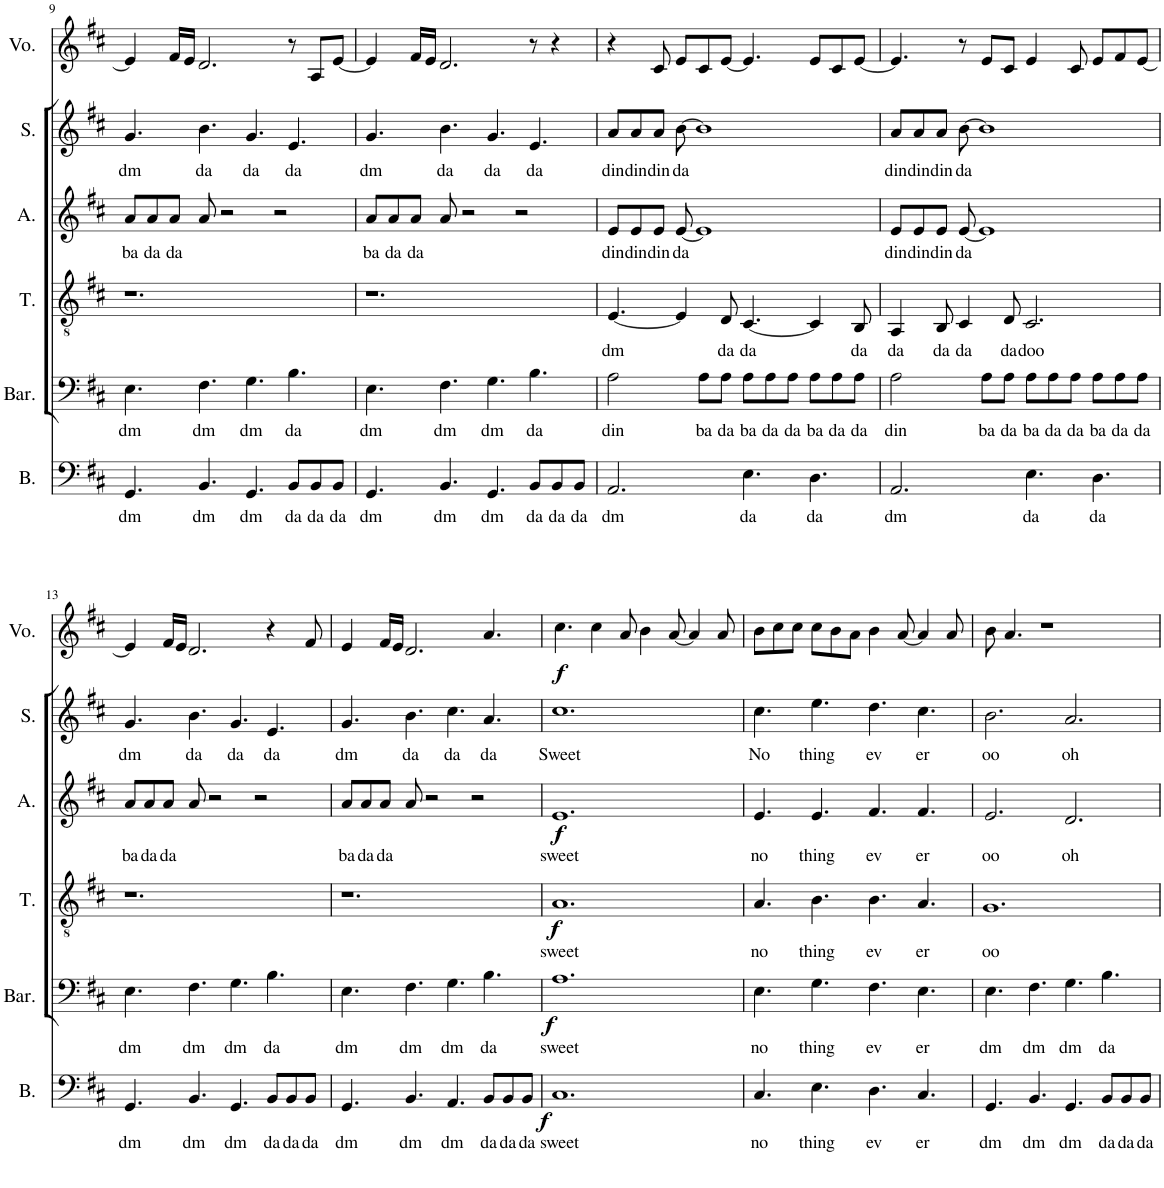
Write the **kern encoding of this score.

**kern	**text	**dynam	**kern	**text	**dynam	**kern	**text	**dynam	**kern	**text	**dynam	**kern	**text	**kern	**dynam
*part6	*part6	*part6	*part5	*part5	*part5	*part4	*part4	*part4	*part3	*part3	*part3	*part2	*part2	*part1	*part1
*staff6	*staff6	*staff6	*staff5	*staff5	*staff5	*staff4	*staff4	*staff4	*staff3	*staff3	*staff3	*staff2	*staff2	*staff1	*staff1
*I"Bass	*	*	*I"Baritone	*	*	*I"Tenor	*	*	*I"Alto	*	*	*I"Soprano	*	*I"Voice	*
*I'B.	*	*	*I'Bar.	*	*	*I'T.	*	*	*I'A.	*	*	*I'S.	*	*I'Vo.	*
!!LO:PB:g=z
*clefF4	*	*	*clefF4	*	*	*clefGv2	*	*	*clefG2	*	*	*clefG2	*	*clefG2	*
*	*	*	*	*	*	*	*	*	*	*	*	*	*	*Trd1c2	*
*k[f#c#]	*	*	*k[f#c#]	*	*	*k[f#c#]	*	*	*k[f#c#]	*	*	*k[f#c#]	*	*k[f#c#]	*
*M12/8	*	*	*M12/8	*	*	*M12/8	*	*	*M12/8	*	*	*M12/8	*	*M12/8	*
=9	=9	=9	=9	=9	=9	=9	=9	=9	=9	=9	=9	=9	=9	=9	=9
!	!LO:LY:b	!	!	!LO:LY:b	!	!	!	!	!	!LO:LY:b	!	!	!LO:LY:b	!	!
4.GG/	dm	.	4.E\	dm	.	1.r	.	.	8a/L	ba	.	4.g/	dm	4e/]	.
!	!	!	!	!	!	!	!	!	!	!LO:LY:b	!	!	!	!	!
.	.	.	.	.	.	.	.	.	8a/	da	.	.	.	.	.
!	!	!	!	!	!	!	!	!	!	!LO:LY:b	!	!	!	!	!
.	.	.	.	.	.	.	.	.	8a/J	da	.	.	.	16f#/LL	.
.	.	.	.	.	.	.	.	.	.	.	.	.	.	16e/JJ	.
!	!LO:LY:b	!	!	!LO:LY:b	!	!	!	!	!	!	!	!	!LO:LY:b	!	!
4.BB/	dm	.	4.F#\	dm	.	.	.	.	8a/	.	.	4.b\	da	2.d/	.
.	.	.	.	.	.	.	.	.	2r	.	.	.	.	.	.
!	!LO:LY:b	!	!	!LO:LY:b	!	!	!	!	!	!	!	!	!LO:LY:b	!	!
4.GG/	dm	.	4.G\	dm	.	.	.	.	.	.	.	4.g/	da	.	.
.	.	.	.	.	.	.	.	.	2r	.	.	.	.	.	.
!	!LO:LY:b	!	!	!LO:LY:b	!	!	!	!	!	!	!	!	!LO:LY:b	!	!
8BB/L	da	.	4.B\	da	.	.	.	.	.	.	.	4.e/	da	8r	.
!	!LO:LY:b	!	!	!	!	!	!	!	!	!	!	!	!	!	!
8BB/	da	.	.	.	.	.	.	.	.	.	.	.	.	8A/L	.
!	!LO:LY:b	!	!	!	!	!	!	!	!	!	!	!	!	!	!
8BB/J	da	.	.	.	.	.	.	.	.	.	.	.	.	[8e/J	.
=10	=10	=10	=10	=10	=10	=10	=10	=10	=10	=10	=10	=10	=10	=10	=10
!	!LO:LY:b	!	!	!LO:LY:b	!	!	!	!	!	!LO:LY:b	!	!	!LO:LY:b	!	!
4.GG/	dm	.	4.E\	dm	.	1.r	.	.	8a/L	ba	.	4.g/	dm	4e/]	.
!	!	!	!	!	!	!	!	!	!	!LO:LY:b	!	!	!	!	!
.	.	.	.	.	.	.	.	.	8a/	da	.	.	.	.	.
!	!	!	!	!	!	!	!	!	!	!LO:LY:b	!	!	!	!	!
.	.	.	.	.	.	.	.	.	8a/J	da	.	.	.	16f#/LL	.
.	.	.	.	.	.	.	.	.	.	.	.	.	.	16e/JJ	.
!	!LO:LY:b	!	!	!LO:LY:b	!	!	!	!	!	!	!	!	!LO:LY:b	!	!
4.BB/	dm	.	4.F#\	dm	.	.	.	.	8a/	.	.	4.b\	da	2.d/	.
.	.	.	.	.	.	.	.	.	2r	.	.	.	.	.	.
!	!LO:LY:b	!	!	!LO:LY:b	!	!	!	!	!	!	!	!	!LO:LY:b	!	!
4.GG/	dm	.	4.G\	dm	.	.	.	.	.	.	.	4.g/	da	.	.
.	.	.	.	.	.	.	.	.	2r	.	.	.	.	.	.
!	!LO:LY:b	!	!	!LO:LY:b	!	!	!	!	!	!	!	!	!LO:LY:b	!	!
8BB/L	da	.	4.B\	da	.	.	.	.	.	.	.	4.e/	da	8r	.
!	!LO:LY:b	!	!	!	!	!	!	!	!	!	!	!	!	!	!
8BB/	da	.	.	.	.	.	.	.	.	.	.	.	.	4r	.
!	!LO:LY:b	!	!	!	!	!	!	!	!	!	!	!	!	!	!
8BB/J	da	.	.	.	.	.	.	.	.	.	.	.	.	.	.
=11	=11	=11	=11	=11	=11	=11	=11	=11	=11	=11	=11	=11	=11	=11	=11
!	!LO:LY:b	!	!	!LO:LY:b	!	!	!LO:LY:b	!	!	!LO:LY:b	!	!	!LO:LY:b	!	!
2.AA/	dm	.	2A\	din	.	[4.E/	dm	.	8e/L	din	.	8a/L	din	4r	.
!	!	!	!	!	!	!	!	!	!	!LO:LY:b	!	!	!LO:LY:b	!	!
.	.	.	.	.	.	.	.	.	8e/	din	.	8a/	din	.	.
!	!	!	!	!	!	!	!	!	!	!LO:LY:b	!	!	!LO:LY:b	!	!
.	.	.	.	.	.	.	.	.	8e/J	din	.	8a/J	din	8c#/	.
!	!	!	!	!	!	!	!	!	!	!LO:LY:b	!	!	!LO:LY:b	!	!
.	.	.	.	.	.	4E/]	.	.	[8e/	da	.	[8b\	da	8e/L	.
!	!	!	!	!LO:LY:b	!	!	!	!	!	!	!	!	!	!	!
.	.	.	8A\L	ba	.	.	.	.	1e]	.	.	1b]	.	8c#/	.
!	!	!	!	!LO:LY:b	!	!	!LO:LY:b	!	!	!	!	!	!	!	!
.	.	.	8A\J	da	.	8D/	da	.	.	.	.	.	.	[8e/J	.
!	!LO:LY:b	!	!	!LO:LY:b	!	!	!LO:LY:b	!	!	!	!	!	!	!	!
4.E\	da	.	8A\L	ba	.	[4.C#/	da	.	.	.	.	.	.	4.e/]	.
!	!	!	!	!LO:LY:b	!	!	!	!	!	!	!	!	!	!	!
.	.	.	8A\	da	.	.	.	.	.	.	.	.	.	.	.
!	!	!	!	!LO:LY:b	!	!	!	!	!	!	!	!	!	!	!
.	.	.	8A\J	da	.	.	.	.	.	.	.	.	.	.	.
!	!LO:LY:b	!	!	!LO:LY:b	!	!	!	!	!	!	!	!	!	!	!
4.D\	da	.	8A\L	ba	.	4C#/]	.	.	.	.	.	.	.	8e/L	.
!	!	!	!	!LO:LY:b	!	!	!	!	!	!	!	!	!	!	!
.	.	.	8A\	da	.	.	.	.	.	.	.	.	.	8c#/	.
!	!	!	!	!LO:LY:b	!	!	!LO:LY:b	!	!	!	!	!	!	!	!
.	.	.	8A\J	da	.	8BB/	da	.	.	.	.	.	.	[8e/J	.
=12	=12	=12	=12	=12	=12	=12	=12	=12	=12	=12	=12	=12	=12	=12	=12
!	!LO:LY:b	!	!	!LO:LY:b	!	!	!LO:LY:b	!	!	!LO:LY:b	!	!	!LO:LY:b	!	!
2.AA/	dm	.	2A\	din	.	4AA/	da	.	8e/L	din	.	8a/L	din	4.e/]	.
!	!	!	!	!	!	!	!	!	!	!LO:LY:b	!	!	!LO:LY:b	!	!
.	.	.	.	.	.	.	.	.	8e/	din	.	8a/	din	.	.
!	!	!	!	!	!	!	!LO:LY:b	!	!	!LO:LY:b	!	!	!LO:LY:b	!	!
.	.	.	.	.	.	8BB/	da	.	8e/J	din	.	8a/J	din	.	.
!	!	!	!	!	!	!	!LO:LY:b	!	!	!LO:LY:b	!	!	!LO:LY:b	!	!
.	.	.	.	.	.	4C#/	da	.	[8e/	da	.	[8b\	da	8r	.
!	!	!	!	!LO:LY:b	!	!	!	!	!	!	!	!	!	!	!
.	.	.	8A\L	ba	.	.	.	.	1e]	.	.	1b]	.	8e/L	.
!	!	!	!	!LO:LY:b	!	!	!LO:LY:b	!	!	!	!	!	!	!	!
.	.	.	8A\J	da	.	8D/	da	.	.	.	.	.	.	8c#/J	.
!	!LO:LY:b	!	!	!LO:LY:b	!	!	!LO:LY:b	!	!	!	!	!	!	!	!
4.E\	da	.	8A\L	ba	.	2.C#/	doo	.	.	.	.	.	.	4e/	.
!	!	!	!	!LO:LY:b	!	!	!	!	!	!	!	!	!	!	!
.	.	.	8A\	da	.	.	.	.	.	.	.	.	.	.	.
!	!	!	!	!LO:LY:b	!	!	!	!	!	!	!	!	!	!	!
.	.	.	8A\J	da	.	.	.	.	.	.	.	.	.	8c#/	.
!	!LO:LY:b	!	!	!LO:LY:b	!	!	!	!	!	!	!	!	!	!	!
4.D\	da	.	8A\L	ba	.	.	.	.	.	.	.	.	.	8e/L	.
!	!	!	!	!LO:LY:b	!	!	!	!	!	!	!	!	!	!	!
.	.	.	8A\	da	.	.	.	.	.	.	.	.	.	8f#/	.
!	!	!	!	!LO:LY:b	!	!	!	!	!	!	!	!	!	!	!
.	.	.	8A\J	da	.	.	.	.	.	.	.	.	.	[8e/J	.
!!LO:LB:g=z
=13	=13	=13	=13	=13	=13	=13	=13	=13	=13	=13	=13	=13	=13	=13	=13
!	!LO:LY:b	!	!	!LO:LY:b	!	!	!	!	!	!LO:LY:b	!	!	!LO:LY:b	!	!
4.GG/	dm	.	4.E\	dm	.	1.r	.	.	8a/L	ba	.	4.g/	dm	4e/]	.
!	!	!	!	!	!	!	!	!	!	!LO:LY:b	!	!	!	!	!
.	.	.	.	.	.	.	.	.	8a/	da	.	.	.	.	.
!	!	!	!	!	!	!	!	!	!	!LO:LY:b	!	!	!	!	!
.	.	.	.	.	.	.	.	.	8a/J	da	.	.	.	16f#/LL	.
.	.	.	.	.	.	.	.	.	.	.	.	.	.	16e/JJ	.
!	!LO:LY:b	!	!	!LO:LY:b	!	!	!	!	!	!	!	!	!LO:LY:b	!	!
4.BB/	dm	.	4.F#\	dm	.	.	.	.	8a/	.	.	4.b\	da	2.d/	.
.	.	.	.	.	.	.	.	.	2r	.	.	.	.	.	.
!	!LO:LY:b	!	!	!LO:LY:b	!	!	!	!	!	!	!	!	!LO:LY:b	!	!
4.GG/	dm	.	4.G\	dm	.	.	.	.	.	.	.	4.g/	da	.	.
.	.	.	.	.	.	.	.	.	2r	.	.	.	.	.	.
!	!LO:LY:b	!	!	!LO:LY:b	!	!	!	!	!	!	!	!	!LO:LY:b	!	!
8BB/L	da	.	4.B\	da	.	.	.	.	.	.	.	4.e/	da	4r	.
!	!LO:LY:b	!	!	!	!	!	!	!	!	!	!	!	!	!	!
8BB/	da	.	.	.	.	.	.	.	.	.	.	.	.	.	.
!	!LO:LY:b	!	!	!	!	!	!	!	!	!	!	!	!	!	!
8BB/J	da	.	.	.	.	.	.	.	.	.	.	.	.	8f#/	.
=14	=14	=14	=14	=14	=14	=14	=14	=14	=14	=14	=14	=14	=14	=14	=14
!	!LO:LY:b	!	!	!LO:LY:b	!	!	!	!	!	!LO:LY:b	!	!	!LO:LY:b	!	!
4.GG/	dm	.	4.E\	dm	.	1.r	.	.	8a/L	ba	.	4.g/	dm	4e/	.
!	!	!	!	!	!	!	!	!	!	!LO:LY:b	!	!	!	!	!
.	.	.	.	.	.	.	.	.	8a/	da	.	.	.	.	.
!	!	!	!	!	!	!	!	!	!	!LO:LY:b	!	!	!	!	!
.	.	.	.	.	.	.	.	.	8a/J	da	.	.	.	16f#/LL	.
.	.	.	.	.	.	.	.	.	.	.	.	.	.	16e/JJ	.
!	!LO:LY:b	!	!	!LO:LY:b	!	!	!	!	!	!	!	!	!LO:LY:b	!	!
4.BB/	dm	.	4.F#\	dm	.	.	.	.	8a/	.	.	4.b\	da	2.d/	.
.	.	.	.	.	.	.	.	.	2r	.	.	.	.	.	.
!	!LO:LY:b	!	!	!LO:LY:b	!	!	!	!	!	!	!	!	!LO:LY:b	!	!
4.AA/	dm	.	4.G\	dm	.	.	.	.	.	.	.	4.cc#\	da	.	.
.	.	.	.	.	.	.	.	.	2r	.	.	.	.	.	.
!	!LO:LY:b	!	!	!LO:LY:b	!	!	!	!	!	!	!	!	!LO:LY:b	!	!
8BB/L	da	.	4.B\	da	.	.	.	.	.	.	.	4.a/	da	4.a/	.
!	!LO:LY:b	!	!	!	!	!	!	!	!	!	!	!	!	!	!
8BB/	da	.	.	.	.	.	.	.	.	.	.	.	.	.	.
!	!LO:LY:b	!	!	!	!	!	!	!	!	!	!	!	!	!	!
8BB/J	da	.	.	.	.	.	.	.	.	.	.	.	.	.	.
=15	=15	=15	=15	=15	=15	=15	=15	=15	=15	=15	=15	=15	=15	=15	=15
!	!LO:LY:b	!LO:DY:b	!	!LO:LY:b	!LO:DY:b	!	!LO:LY:b	!LO:DY:b	!	!LO:LY:b	!LO:DY:b	!	!LO:LY:b	!	!LO:DY:b
1.C#	sweet	f	1.A	sweet	f	1.A	sweet	f	1.e	sweet	f	1.cc#	Sweet	4.cc#\	f
.	.	.	.	.	.	.	.	.	.	.	.	.	.	4cc#\	.
.	.	.	.	.	.	.	.	.	.	.	.	.	.	8a/	.
.	.	.	.	.	.	.	.	.	.	.	.	.	.	4b\	.
.	.	.	.	.	.	.	.	.	.	.	.	.	.	[8a/	.
.	.	.	.	.	.	.	.	.	.	.	.	.	.	4a/]	.
.	.	.	.	.	.	.	.	.	.	.	.	.	.	8a/	.
=16	=16	=16	=16	=16	=16	=16	=16	=16	=16	=16	=16	=16	=16	=16	=16
!	!LO:LY:b	!	!	!LO:LY:b	!	!	!LO:LY:b	!	!	!LO:LY:b	!	!	!LO:LY:b	!	!
4.C#/	no	.	4.E\	no	.	4.A/	no	.	4.e/	no	.	4.cc#\	No	8b\L	.
.	.	.	.	.	.	.	.	.	.	.	.	.	.	8cc#\	.
.	.	.	.	.	.	.	.	.	.	.	.	.	.	8cc#\J	.
!	!LO:LY:b	!	!	!LO:LY:b	!	!	!LO:LY:b	!	!	!LO:LY:b	!	!	!LO:LY:b	!	!
4.E\	thing	.	4.G\	thing	.	4.B\	thing	.	4.e/	thing	.	4.ee\	thing	8cc#\L	.
.	.	.	.	.	.	.	.	.	.	.	.	.	.	8b\	.
.	.	.	.	.	.	.	.	.	.	.	.	.	.	8a\J	.
!	!LO:LY:b	!	!	!LO:LY:b	!	!	!LO:LY:b	!	!	!LO:LY:b	!	!	!LO:LY:b	!	!
4.D\	ev	.	4.F#\	ev	.	4.B\	ev	.	4.f#/	ev	.	4.dd\	ev	4b\	.
.	.	.	.	.	.	.	.	.	.	.	.	.	.	[8a/	.
!	!LO:LY:b	!	!	!LO:LY:b	!	!	!LO:LY:b	!	!	!LO:LY:b	!	!	!LO:LY:b	!	!
4.C#/	er	.	4.E\	er	.	4.A/	er	.	4.f#/	er	.	4.cc#\	er	4a/]	.
.	.	.	.	.	.	.	.	.	.	.	.	.	.	8a/	.
=17	=17	=17	=17	=17	=17	=17	=17	=17	=17	=17	=17	=17	=17	=17	=17
!	!LO:LY:b	!	!	!LO:LY:b	!	!	!LO:LY:b	!	!	!LO:LY:b	!	!	!LO:LY:b	!	!
4.GG/	dm	.	4.E\	dm	.	1.G	oo	.	2.e/	oo	.	2.b\	oo	8b\	.
.	.	.	.	.	.	.	.	.	.	.	.	.	.	4.a/	.
!	!LO:LY:b	!	!	!LO:LY:b	!	!	!	!	!	!	!	!	!	!	!
4.BB/	dm	.	4.F#\	dm	.	.	.	.	.	.	.	.	.	.	.
.	.	.	.	.	.	.	.	.	.	.	.	.	.	1r	.
!	!LO:LY:b	!	!	!LO:LY:b	!	!	!	!	!	!LO:LY:b	!	!	!LO:LY:b	!	!
4.GG/	dm	.	4.G\	dm	.	.	.	.	2.d/	oh	.	2.a/	oh	.	.
!	!LO:LY:b	!	!	!LO:LY:b	!	!	!	!	!	!	!	!	!	!	!
8BB/L	da	.	4.B\	da	.	.	.	.	.	.	.	.	.	.	.
!	!LO:LY:b	!	!	!	!	!	!	!	!	!	!	!	!	!	!
8BB/	da	.	.	.	.	.	.	.	.	.	.	.	.	.	.
!	!LO:LY:b	!	!	!	!	!	!	!	!	!	!	!	!	!	!
8BB/J	da	.	.	.	.	.	.	.	.	.	.	.	.	.	.
=	=	=	=	=	=	=	=	=	=	=	=	=	=	=	=
*-	*-	*-	*-	*-	*-	*-	*-	*-	*-	*-	*-	*-	*-	*-	*-
